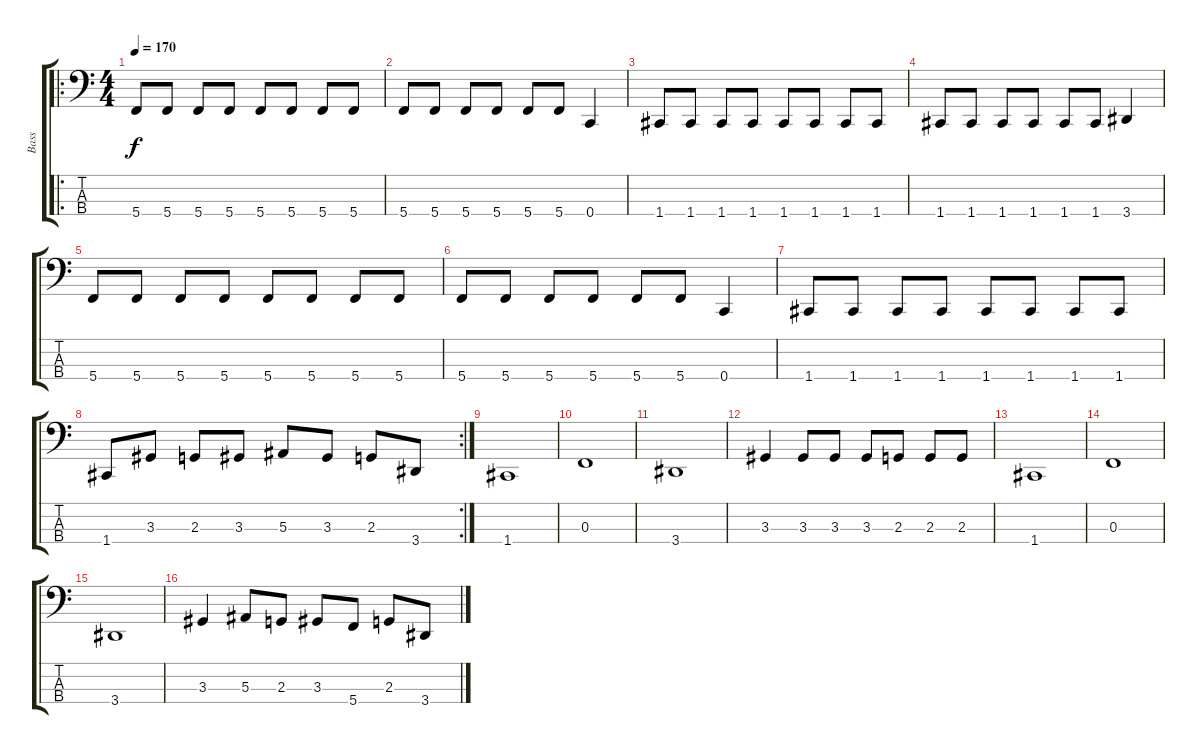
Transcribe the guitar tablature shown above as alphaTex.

\track ("Bass" "Bass") {instrument electricbasspick}
\staff {score tabs}
\tuning (Eb2 Bb1 F1 C1) {hide}
\ro
\ts (4 4)
\tempo 170
\clef f4
\ks c
5.4.8{dy f} 5.4.8 5.4.8 5.4.8 5.4.8 5.4.8 5.4.8 5.4.8 |
5.4.8 5.4.8 5.4.8 5.4.8 5.4.8 5.4.8 0.4.4 |
1.4.8 1.4.8 1.4.8 1.4.8 1.4.8 1.4.8 1.4.8 1.4.8 |
1.4.8 1.4.8 1.4.8 1.4.8 1.4.8 1.4.8 3.4.4 |
5.4.8 5.4.8 5.4.8 5.4.8 5.4.8 5.4.8 5.4.8 5.4.8 |
5.4.8 5.4.8 5.4.8 5.4.8 5.4.8 5.4.8 0.4.4 |
1.4.8 1.4.8 1.4.8 1.4.8 1.4.8 1.4.8 1.4.8 1.4.8 |
\rc 2
1.4.8 3.3.8 2.3.8 3.3.8 5.3.8 3.3.8 2.3.8 3.4.8 |
1.4.1 |
0.3.1 |
3.4.1 |
3.3.4 3.3.8 3.3.8 3.3.8 2.3.8 2.3.8 2.3.8 |
1.4.1 |
0.3.1 |
3.4.1 |
3.3.4 5.3.8 2.3.8 3.3.8 5.4.8 2.3.8 3.4.8
